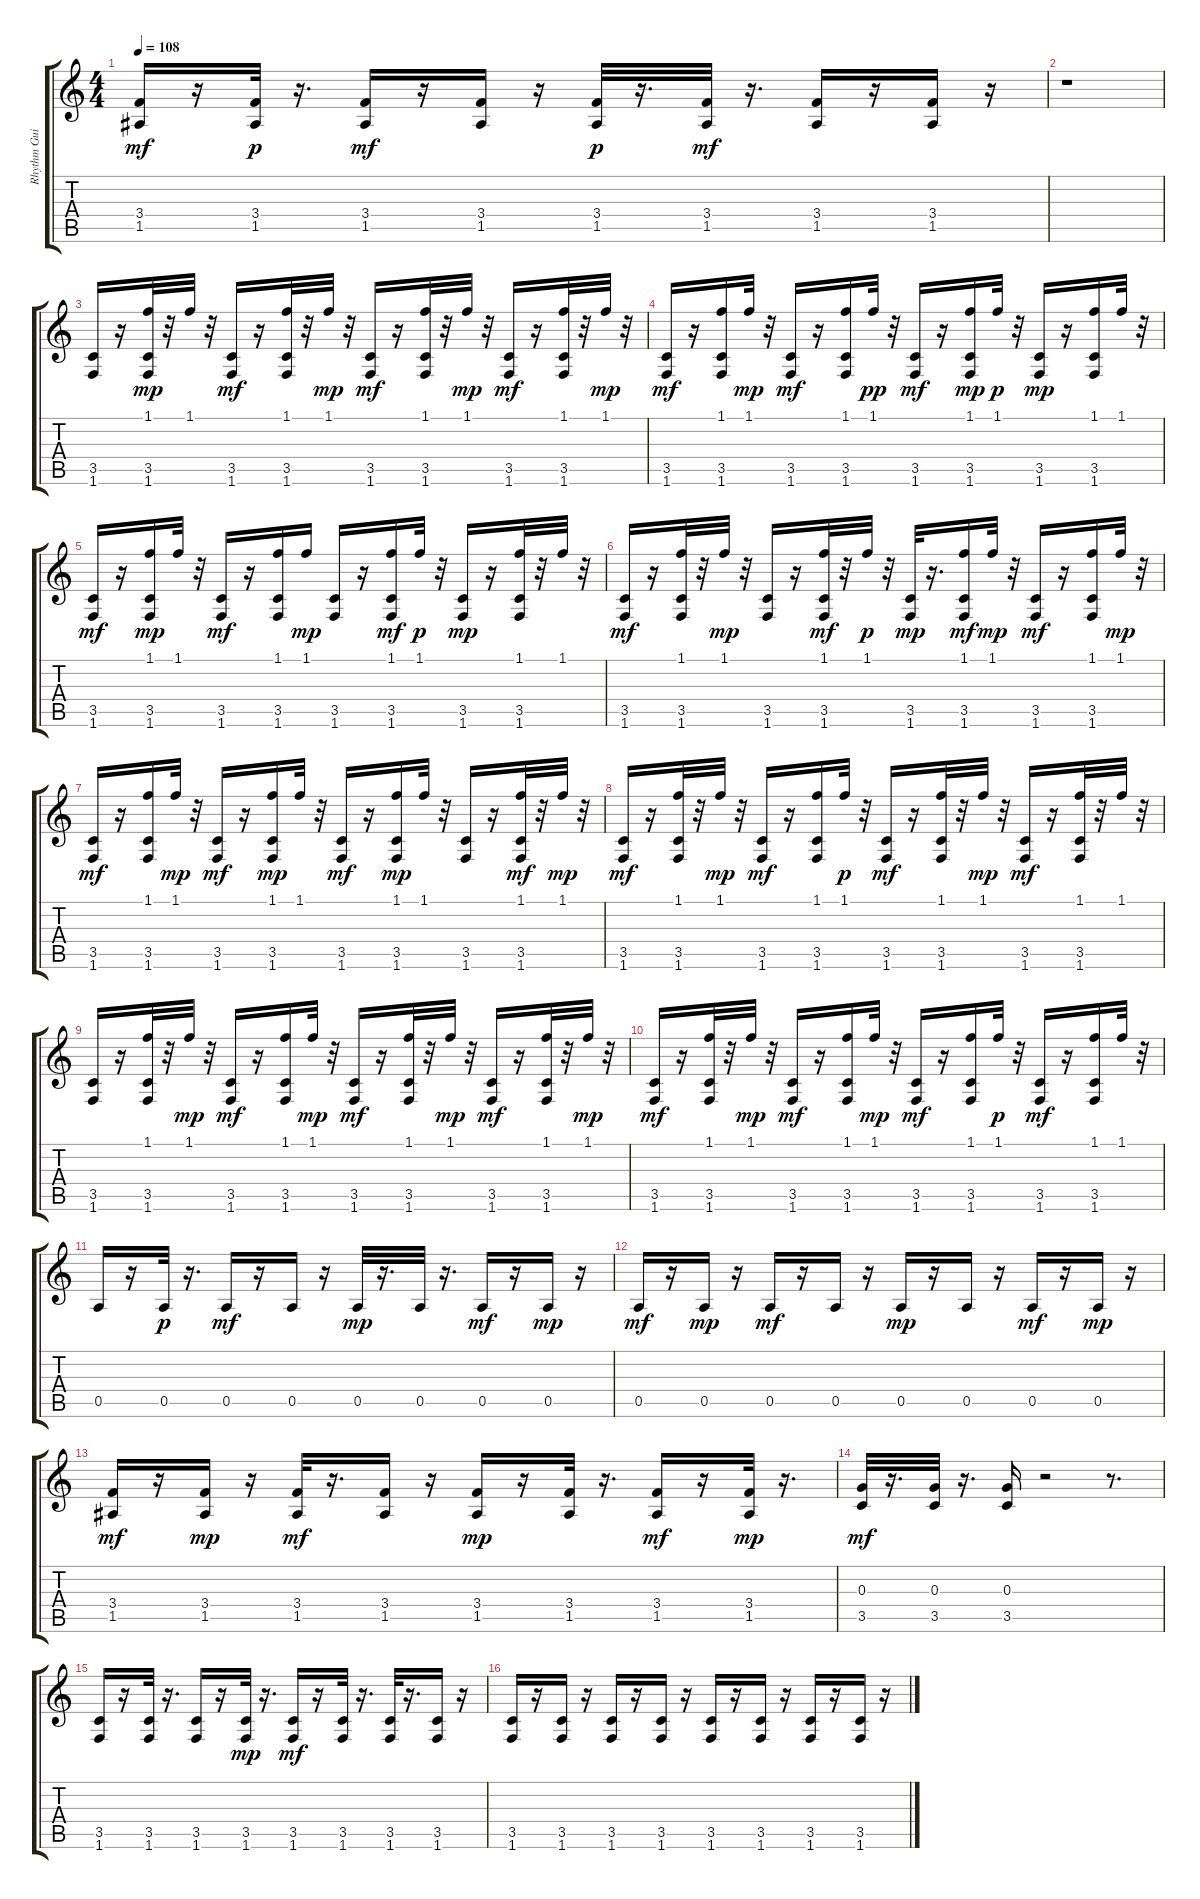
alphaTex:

\track ("Rhythm Guitar" "Rhythm Gui") {instrument electricguitarclean}
\staff {score tabs}
\tuning (E4 B3 G3 D3 A2 E2) {hide}
\ts (4 4)
\tempo 108
\clef g2
\ks c
(3.4 1.5).16{dy mf} r.16 (3.4 1.5).32{dy p} r.16{d} (3.4 1.5).16{dy mf} r.16 (3.4 1.5).16 r.16 (3.4 1.5).32{dy p} r.16{d} (3.4 1.5).32{dy mf} r.16{d} (3.4 1.5).16 r.16 (3.4 1.5).16 r.16 |
r.1 |
(3.5 1.6).16 r.16 (1.1 3.5 1.6).32{dy mp} r.32 1.1.32 r.32 (3.5 1.6).16{dy mf} r.16 (1.1 3.5 1.6).32 r.32 1.1.32{dy mp} r.32 (3.5 1.6).16{dy mf} r.16 (1.1 3.5 1.6).32 r.32 1.1.32{dy mp} r.32 (3.5 1.6).16{dy mf} r.16 (1.1 3.5 1.6).32 r.32 1.1.32{dy mp} r.32 |
(3.5 1.6).16{dy mf} r.16 (1.1 3.5 1.6).16 1.1.32{dy mp} r.32 (3.5 1.6).16{dy mf} r.16 (1.1 3.5 1.6).16 1.1.32{dy pp} r.32 (3.5 1.6).16{dy mf} r.16 (1.1 3.5 1.6).16{dy mp} 1.1.32{dy p} r.32 (3.5 1.6).16{dy mp} r.16 (1.1 3.5 1.6).16 1.1.32 r.32 |
(3.5 1.6).16{dy mf} r.16 (1.1 3.5 1.6).16{dy mp} 1.1.32 r.32 (3.5 1.6).16{dy mf} r.16 (1.1 3.5 1.6).16 1.1.16{dy mp} (3.5 1.6).16 r.16 (1.1 3.5 1.6).16{dy mf} 1.1.32{dy p} r.32 (3.5 1.6).16{dy mp} r.16 (1.1 3.5 1.6).32 r.32 1.1.32 r.32 |
(3.5 1.6).16{dy mf} r.16 (1.1 3.5 1.6).32 r.32 1.1.32{dy mp} r.32 (3.5 1.6).16 r.16 (1.1 3.5 1.6).32{dy mf} r.32 1.1.32{dy p} r.32 (3.5 1.6).32{dy mp} r.16{d} (1.1 3.5 1.6).16{dy mf} 1.1.32{dy mp} r.32 (3.5 1.6).16{dy mf} r.16 (1.1 3.5 1.6).16 1.1.32{dy mp} r.32 |
(3.5 1.6).16{dy mf} r.16 (1.1 3.5 1.6).16 1.1.32{dy mp} r.32 (3.5 1.6).16{dy mf} r.16 (1.1 3.5 1.6).16{dy mp} 1.1.32 r.32 (3.5 1.6).16{dy mf} r.16 (1.1 3.5 1.6).16{dy mp} 1.1.32 r.32 (3.5 1.6).16 r.16 (1.1 3.5 1.6).32{dy mf} r.32 1.1.32{dy mp} r.32 |
(3.5 1.6).16{dy mf} r.16 (1.1 3.5 1.6).32 r.32 1.1.32{dy mp} r.32 (3.5 1.6).16{dy mf} r.16 (1.1 3.5 1.6).16 1.1.32{dy p} r.32 (3.5 1.6).16{dy mf} r.16 (1.1 3.5 1.6).32 r.32 1.1.32{dy mp} r.32 (3.5 1.6).16{dy mf} r.16 (1.1 3.5 1.6).32 r.32 1.1.32 r.32 |
(3.5 1.6).16 r.16 (1.1 3.5 1.6).32 r.32 1.1.32{dy mp} r.32 (3.5 1.6).16{dy mf} r.16 (1.1 3.5 1.6).16 1.1.32{dy mp} r.32 (3.5 1.6).16{dy mf} r.16 (1.1 3.5 1.6).32 r.32 1.1.32{dy mp} r.32 (3.5 1.6).16{dy mf} r.16 (1.1 3.5 1.6).32 r.32 1.1.32{dy mp} r.32 |
(3.5 1.6).16{dy mf} r.16 (1.1 3.5 1.6).32 r.32 1.1.32{dy mp} r.32 (3.5 1.6).16{dy mf} r.16 (1.1 3.5 1.6).16 1.1.32{dy mp} r.32 (3.5 1.6).16{dy mf} r.16 (1.1 3.5 1.6).16 1.1.32{dy p} r.32 (3.5 1.6).16{dy mf} r.16 (1.1 3.5 1.6).16 1.1.32 r.32 |
0.5.16 r.16 0.5.32{dy p} r.16{d} 0.5.16{dy mf} r.16 0.5.16 r.16 0.5.32{dy mp} r.16{d} 0.5.32 r.16{d} 0.5.16{dy mf} r.16 0.5.16{dy mp} r.16 |
0.5.16{dy mf} r.16 0.5.16{dy mp} r.16 0.5.16{dy mf} r.16 0.5.16 r.16 0.5.16{dy mp} r.16 0.5.16 r.16 0.5.16{dy mf} r.16 0.5.16{dy mp} r.16 |
(3.4 1.5).16{dy mf} r.16 (3.4 1.5).16{dy mp} r.16 (3.4 1.5).32{dy mf} r.16{d} (3.4 1.5).16 r.16 (3.4 1.5).16{dy mp} r.16 (3.4 1.5).32 r.16{d} (3.4 1.5).16{dy mf} r.16 (3.4 1.5).32{dy mp} r.16{d} |
(0.3 3.5).32{dy mf} r.16{d} (0.3 3.5).32 r.16{d} (0.3 3.5).16 r.2 r.8{d} |
(3.5 1.6).16 r.16 (3.5 1.6).32 r.16{d} (3.5 1.6).16 r.16 (3.5 1.6).32{dy mp} r.16{d} (3.5 1.6).16{dy mf} r.16 (3.5 1.6).32 r.16{d} (3.5 1.6).32 r.16{d} (3.5 1.6).16 r.16 |
(3.5 1.6).16 r.16 (3.5 1.6).16 r.16 (3.5 1.6).16 r.16 (3.5 1.6).16 r.16 (3.5 1.6).16 r.16 (3.5 1.6).16 r.16 (3.5 1.6).16 r.16 (3.5 1.6).16 r.16
